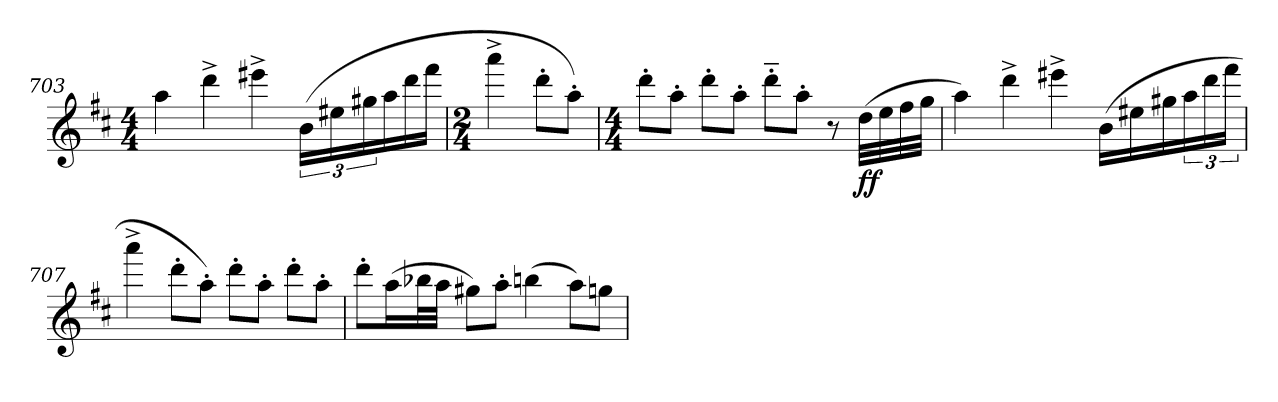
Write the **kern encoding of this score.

**kern	**dynam
*part1	*part1
*staff1	*staff1
*clefG2	*
*k[f#c#]	*
*M4/4	*
=703	=703
4aa\	.
4ddd^\	.
4eee#X^\	.
(>24b\LL	.
24ee#X\	.
24gg#X\	.
16aa\	.
16ddd\	.
16fff#\JJ	.
=704	=704
*M2/4	*
4aaa^\	.
8ddd'\L	.
8aa'\J)	.
=705	=705
*M4/4	*
8ddd'\L	.
8aa'\J	.
8ddd'\L	.
8aa'\J	.
8ddd~'\L	.
8aa'\J	.
8r	.
!	!LO:DY:b
(>32dd\LLL	ff
32ee\	.
32ff#\	.
32gg\JJJ	.
=706	=706
4aa\)	.
4ddd^\	.
4eee#X^\	.
(>16b\LL	.
16ee#X\	.
16gg#X\	.
24aa\	.
24ddd\	.
24fff#\JJ	.
=707	=707
4aaa^\	.
8ddd'\L	.
8aa'\J)	.
8ddd'\L	.
8aa'\J	.
8ddd'\L	.
8aa'\J	.
=708	=708
8ddd'\L	.
(>16aa\L	.
32bb-X\L	.
32aa\JJJ	.
8gg#X\L)	.
8aa'\J	.
(>4bbn\	.
8aa\L)	.
8ggn\J	.
=	=
*-	*-
